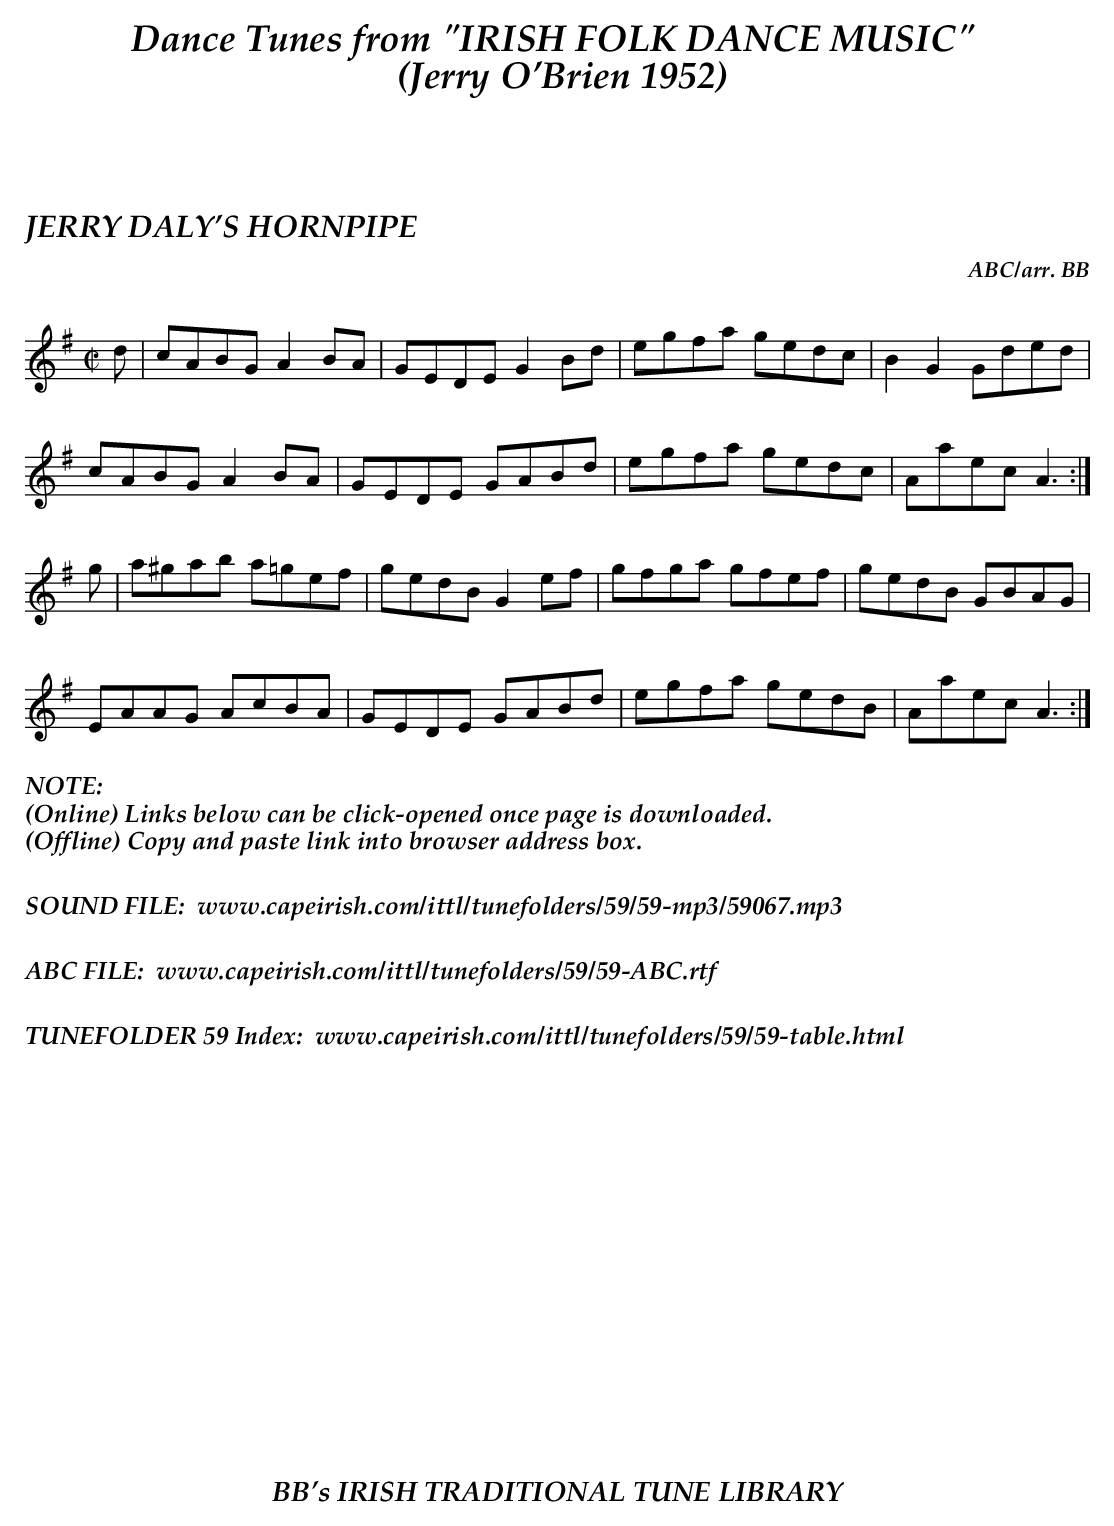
X:1
T:JERRY DALY'S HORNPIPE
C:ABC/arr. BB
source version). O'Neill has two settings of this tune in ONMI1850
and neither one has C-sharps, which IMnsHO don't add much to the tune.
You can try O'Brien's version and see which you prefer.
M:C|
K:Ador
d|cABG A2BA|GEDE G2Bd|egfa gedc|B2G2 Gded|
cABG A2BA|GEDE GABd|egfa gedc|Aaec A3 :|
g|a^gab a=gef|gedB G2ef|gfga gfef|gedB GBAG|
EAAG AcBA|GEDE GABd|egfa gedB|Aaec A3:|
%%textfont "Palatino-BoldItalic" 16
%%begintext
%%NOTE:
(Online) Links below can be click-opened once page is downloaded.
(Offline) Copy and paste link into browser address box.
%%
%%
SOUND FILE:  www.capeirish.com/ittl/tunefolders/59/59-mp3/59067.mp3
%%
%%
ABC FILE:  www.capeirish.com/ittl/tunefolders/59/59-ABC.rtf
%%
%%
TUNEFOLDER 59 Index:  www.capeirish.com/ittl/tunefolders/59/59-table.html
